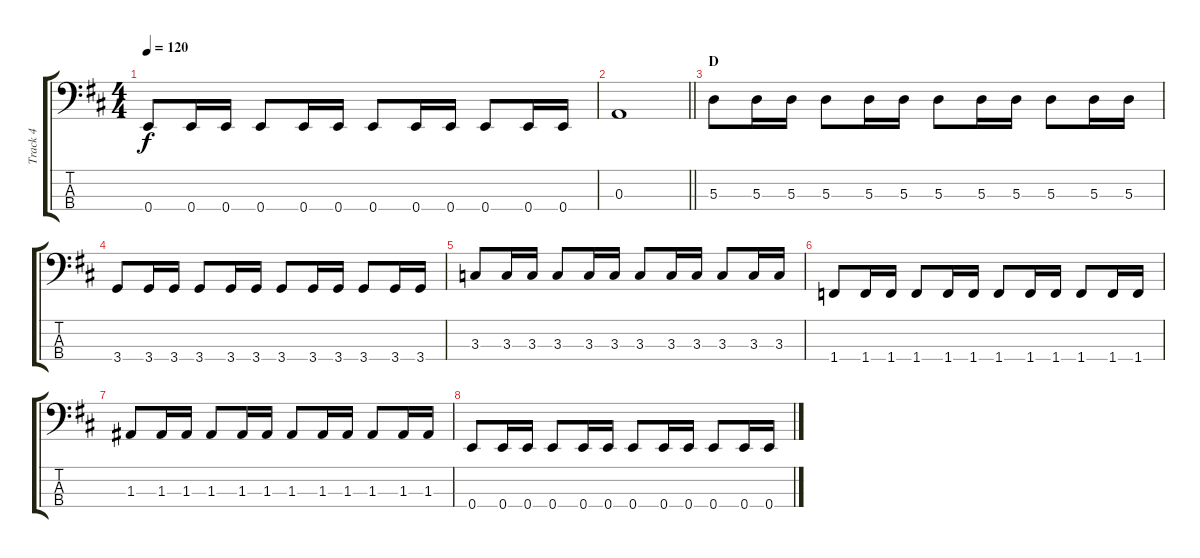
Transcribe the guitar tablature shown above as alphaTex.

\track ("Track 4" "Track 4") {instrument electricbassfinger}
\staff {score tabs}
\tuning (G2 D2 A1 E1) {hide}
\ts (4 4)
\tempo 120
\clef f4
\ks d
0.4.8{dy f} 0.4.16 0.4.16 0.4.8 0.4.16 0.4.16 0.4.8 0.4.16 0.4.16 0.4.8 0.4.16 0.4.16 |
\barLineRight lightlight
0.3.1 |
\section ("" "D")
5.3.8 5.3.16 5.3.16 5.3.8 5.3.16 5.3.16 5.3.8 5.3.16 5.3.16 5.3.8 5.3.16 5.3.16 |
3.4.8 3.4.16 3.4.16 3.4.8 3.4.16 3.4.16 3.4.8 3.4.16 3.4.16 3.4.8 3.4.16 3.4.16 |
3.3.8 3.3.16 3.3.16 3.3.8 3.3.16 3.3.16 3.3.8 3.3.16 3.3.16 3.3.8 3.3.16 3.3.16 |
1.4.8 1.4.16 1.4.16 1.4.8 1.4.16 1.4.16 1.4.8 1.4.16 1.4.16 1.4.8 1.4.16 1.4.16 |
1.3.8 1.3.16 1.3.16 1.3.8 1.3.16 1.3.16 1.3.8 1.3.16 1.3.16 1.3.8 1.3.16 1.3.16 |
0.4.8 0.4.16 0.4.16 0.4.8 0.4.16 0.4.16 0.4.8 0.4.16 0.4.16 0.4.8 0.4.16 0.4.16
